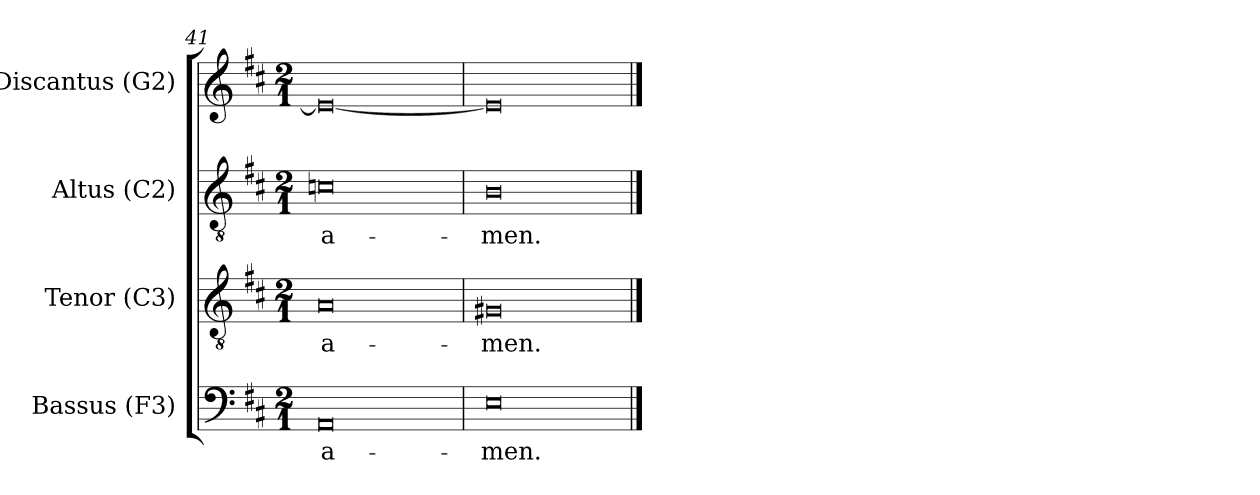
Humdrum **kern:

**kern	**text	**kern	**text	**kern	**text	**kern
*part4	*part4	*part3	*part3	*part2	*part2	*part1
*staff4	*staff4	*staff3	*staff3	*staff2	*staff2	*staff1
*I"Bassus (F3)	*	*I"Tenor (C3)	*	*I"Altus (C2)	*	*I"Discantus (G2)
*I'B.	*	*I'T.	*	*I'A.	*	*I'D.
*clefF4	*	*clefGv2	*	*clefGv2	*	*clefG2
*	*	*ITrd7c12	*	*ITrd7c12	*	*
*k[f#c#]	*	*k[f#c#]	*	*k[f#c#]	*	*k[f#c#]
*D:	*	*D:	*	*D:	*	*D:
*M2/1	*	*M2/1	*	*M2/1	*	*M2/1
=41	=41	=41	=41	=41	=41	=41
!	!LO:LY:b:color=#000000	!	!	!	!	!
!	!	!	!LO:LY:b:color=#000000	!	!	!
!	!	!	!	!	!LO:LY:b:color=#000000	!
0AAi	a-	0AAi	a-	0Cni	a-	0ei_
=42	=42	=42	=42	=42	=42	=42
!	!LO:LY:b:color=#000000	!	!	!	!	!
!	!	!	!LO:LY:b:color=#000000	!	!	!
!	!	!	!	!	!LO:LY:b:color=#000000	!
0Ei	-men.	0GG#Xi	-men.	0BBi	-men.	0ei]
==	==	==	==	==	==	==
*-	*-	*-	*-	*-	*-	*-
